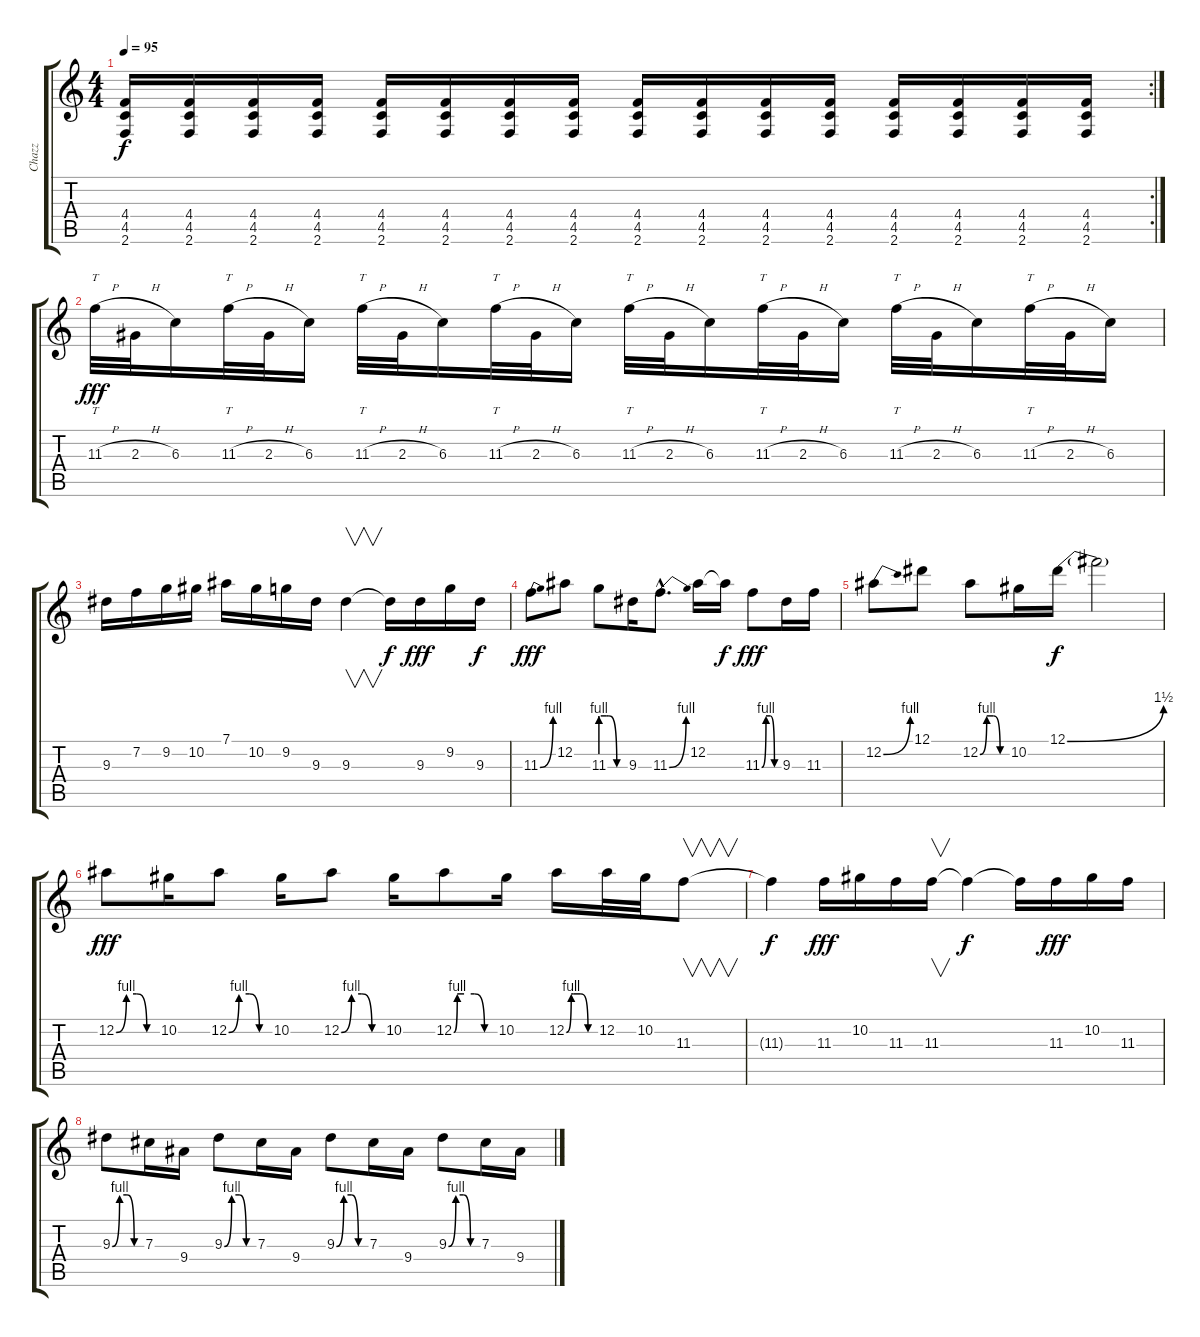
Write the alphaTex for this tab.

\track ("Chazz" "Chazz") {instrument distortionguitar}
\staff {score tabs}
\tuning (Eb4 Bb3 Gb3 Db3 Ab2 Eb2) {hide}
\rc 2
\ts (4 4)
\tempo 95
\clef g2
\ks c
(4.4 4.5 2.6).16{dy f} (4.4 4.5 2.6).16 (4.4 4.5 2.6).16 (4.4 4.5 2.6).16 (4.4 4.5 2.6).16 (4.4 4.5 2.6).16 (4.4 4.5 2.6).16 (4.4 4.5 2.6).16 (4.4 4.5 2.6).16 (4.4 4.5 2.6).16 (4.4 4.5 2.6).16 (4.4 4.5 2.6).16 (4.4 4.5 2.6).16 (4.4 4.5 2.6).16 (4.4 4.5 2.6).16 (4.4 4.5 2.6).16 |
11.3{h}.32{tt dy fff} 2.3{h}.32 6.3.16 11.3{h}.32{tt} 2.3{h}.32 6.3.16 11.3{h}.32{tt} 2.3{h}.32 6.3.16 11.3{h}.32{tt} 2.3{h}.32 6.3.16 11.3{h}.32{tt} 2.3{h}.32 6.3.16 11.3{h}.32{tt} 2.3{h}.32 6.3.16 11.3{h}.32{tt} 2.3{h}.32 6.3.16 11.3{h}.32{tt} 2.3{h}.32 6.3.16 |
9.3.16 7.2.16 9.2.16 10.2.16 7.1.16 10.2.16 9.2.16 9.3.16 9.3.4{v} 9.3{t}.16{dy f} 9.3.16{dy fff} 9.2.16 9.3.16{dy f} |
11.3{be (bend 0 0 60 4)}.8{dy fff} 12.2.8 11.3{be (custom 0 4 15 4 20 4 40 0 60 0)}.8 9.3.16 11.3{be (bend 0 0 60 4) hac}.8{d} 12.2.16 12.2{t}.16{dy f} 11.3{be (custom 0 0 15 4 30 4 45 0 60 0)}.8{dy fff} 9.3.16 11.3.16 |
12.2{be (bend 0 0 60 4)}.8 12.1.8 12.2{be (custom 0 0 15 4 30 4 45 0 60 0)}.8 10.2.16 12.1{be (bend 0 0 60 6)}.16{dy f} 12.1{t}.2 |
12.2{be (custom 0 0 15 4 30 4 45 0 60 0)}.8{dy fff} 10.2.16 12.2{be (custom 0 0 15 4 30 4 45 0 60 0)}.8 10.2.16 12.2{be (custom 0 0 15 4 30 4 45 0 60 0)}.8 10.2.16 12.2{be (custom 0 0 5 4 15 4 30 4 45 0 60 0)}.8 10.2.16 12.2{be (custom 0 0 10 4 15 4 30 4 45 0 60 0)}.16 12.2.32 10.2.32 11.3.8{v} |
11.3{t}.4{dy f} 11.3.16{dy fff} 10.2.16 11.3.16 11.3.16{v} 11.3{t}.4{dy f} 11.3{t}.16 11.3.16{dy fff} 10.2.16 11.3.16 |
9.3{be (custom 0 0 15 4 30 4 45 0 60 0)}.8 7.3.16 9.4.16 9.3{be (custom 0 0 15 4 30 4 45 0 60 0)}.8 7.3.16 9.4.16 9.3{be (custom 0 0 15 4 30 4 45 0 60 0)}.8 7.3.16 9.4.16 9.3{be (custom 0 0 15 4 30 4 45 0 60 0)}.8 7.3.16 9.4.16
